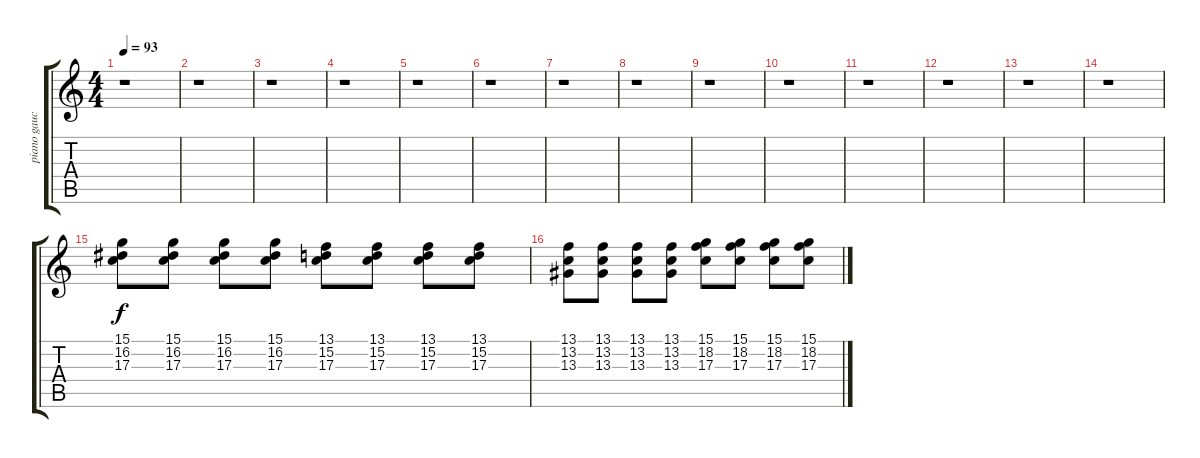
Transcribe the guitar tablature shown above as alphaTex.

\track ("piano gauche" "piano gauc") {instrument acousticgrandpiano}
\staff {score tabs}
\tuning (E4 B3 G3 D3 A2 E2) {hide}
\ts (4 4)
\tempo 93
\clef g2
\ks c
r.1{dy f} |
r.1 |
r.1 |
r.1 |
r.1 |
r.1 |
r.1 |
r.1 |
r.1 |
r.1 |
r.1 |
r.1 |
r.1 |
r.1 |
(15.1 16.2 17.3).8 (15.1 16.2 17.3).8 (15.1 16.2 17.3).8 (15.1 16.2 17.3).8 (13.1 15.2 17.3).8 (13.1 15.2 17.3).8 (13.1 15.2 17.3).8 (13.1 15.2 17.3).8 |
(13.1 13.2 13.3).8 (13.1 13.2 13.3).8 (13.1 13.2 13.3).8 (13.1 13.2 13.3).8 (15.1 18.2 17.3).8 (15.1 18.2 17.3).8 (15.1 18.2 17.3).8 (15.1 18.2 17.3).8
